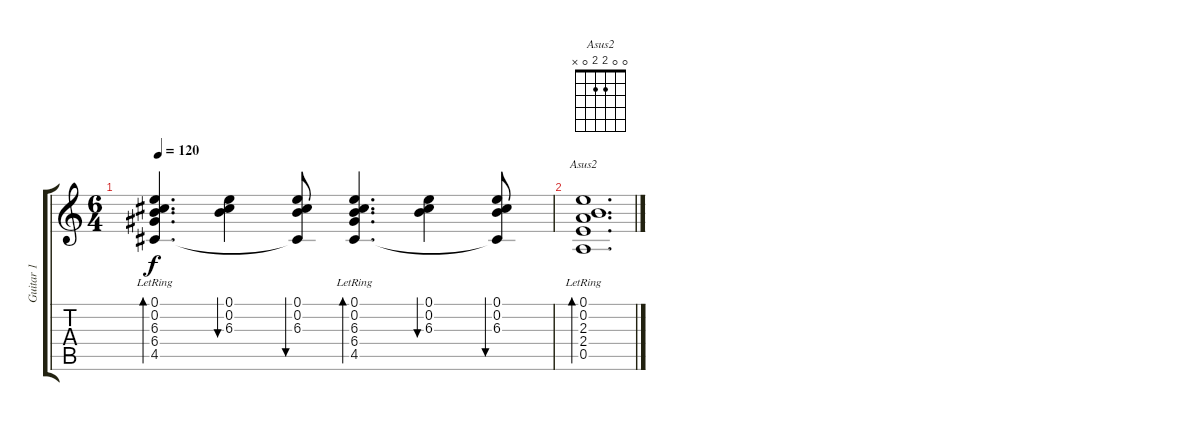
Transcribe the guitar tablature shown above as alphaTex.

\track ("Guitar 1" "Guitar 1") {instrument acousticguitarsteel}
\staff {score tabs}
\tuning (E4 B3 G3 D3 A2 E2) {hide}
\chord ("Asus2" 0 0 2 2 0 x)
\ts (6 4)
\tempo 120
\clef g2
\ks c
(0.1 0.2 6.3{lr} 6.4 4.5).4{d bd 60 dy f} (0.1 0.2 6.3).4{bu 60} (0.1 0.2 6.3 4.5{t}).8{bu 60} (0.1 0.2 6.3 6.4 4.5{lr}).4{d bd 60} (0.1 0.2 6.3).4{bu 60} (0.1 0.2 6.3 4.5{t}).8{bu 60} |
(0.1 0.2 2.3 2.4 0.5{lr}).1{d bd 60 ch "Asus2"}
